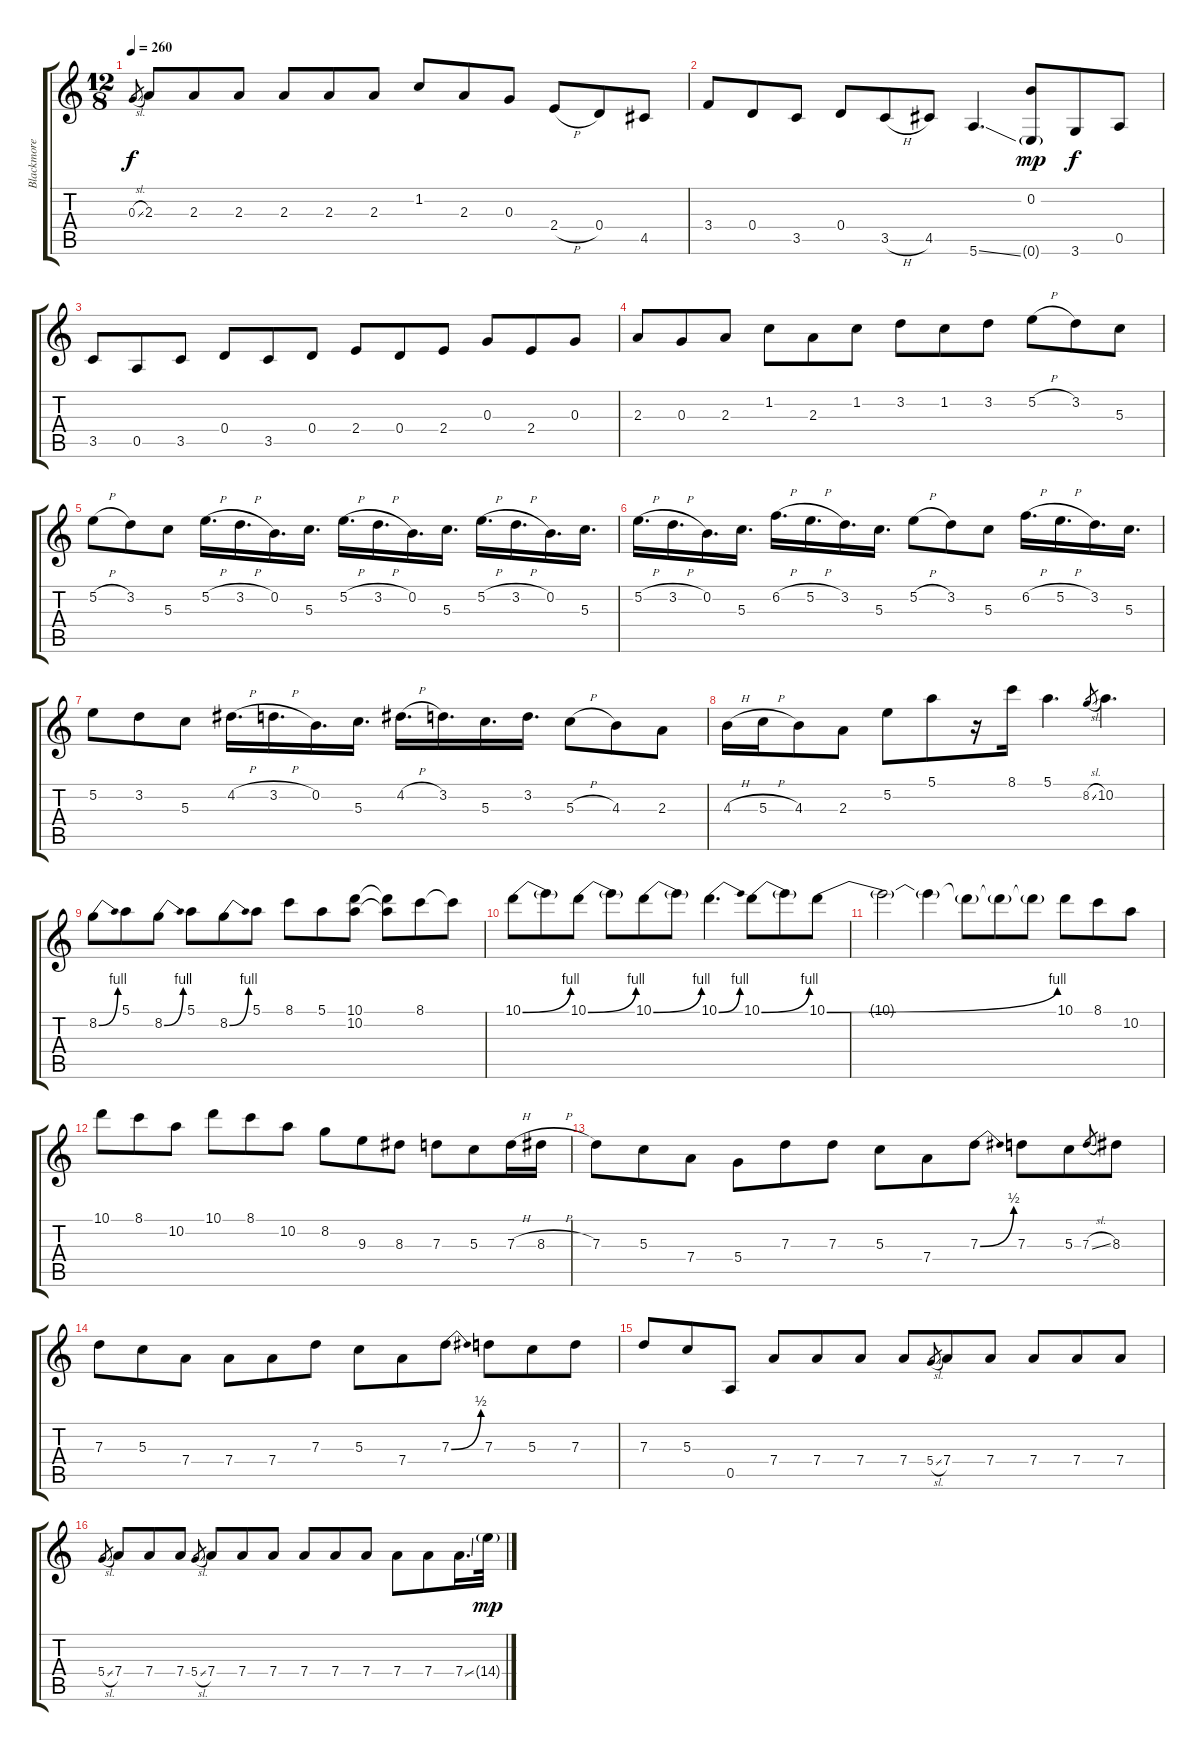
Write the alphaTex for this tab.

\track ("Blackmore" "Blackmore") {instrument overdrivenguitar}
\staff {score tabs}
\tuning (E4 B3 G3 D3 A2 E2) {hide}
\ts (12 8)
\tempo 260
\clef g2
\ks c
0.3{sl}.8{gr dy f} 2.3.8 2.3.8 2.3.8 2.3.8 2.3.8 2.3.8 1.2.8 2.3.8 0.3.8 2.4{h}.8 0.4.8 4.5.8 |
3.4.8 0.4.8 3.5.8 0.4.8 3.5{h}.8 4.5.8 5.6{ss}.4{d} (0.2 0.6{g}).8{dy mp} 3.6.8{dy f} 0.5.8 |
3.5.8 0.5.8 3.5.8 0.4.8 3.5.8 0.4.8 2.4.8 0.4.8 2.4.8 0.3.8 2.4.8 0.3.8 |
2.3.8 0.3.8 2.3.8 1.2.8 2.3.8 1.2.8 3.2.8 1.2.8 3.2.8 5.2{h}.8 3.2.8 5.3.8 |
5.2{h}.8 3.2.8 5.3.8 5.2{h}.16{d} 3.2{h}.16{d} 0.2.16{d} 5.3.16{d} 5.2{h}.16{d} 3.2{h}.16{d} 0.2.16{d} 5.3.16{d} 5.2{h}.16{d} 3.2{h}.16{d} 0.2.16{d} 5.3.16{d} |
5.2{h}.16{d} 3.2{h}.16{d} 0.2.16{d} 5.3.16{d} 6.2{h}.16{d} 5.2{h}.16{d} 3.2.16{d} 5.3.16{d} 5.2{h}.8 3.2.8 5.3.8 6.2{h}.16{d} 5.2{h}.16{d} 3.2.16{d} 5.3.16{d} |
5.2.8 3.2.8 5.3.8 4.2{h}.16{d} 3.2{h}.16{d} 0.2.16{d} 5.3.16{d} 4.2{h}.16{d} 3.2.16{d} 5.3.16{d} 3.2.16{d} 5.3{h}.8 4.3.8 2.3.8 |
4.3{h}.16 5.3{h}.16 4.3.8 2.3.8 5.2.8 5.1.8 r.16 8.1.16 5.1.4{d} 8.2{sl}.8{gr} 10.2.4{d} |
8.2{be (bend 0 0 60 4)}.8 5.1.8 8.2{be (bend 0 0 60 4)}.8 5.1.8 8.2{be (bend 0 0 60 4)}.8 5.1.8 8.1.8 5.1.8 (10.1 10.2).8 (10.1{t} 10.2{t}).8 8.1.8 8.1{t}.8 |
10.1{be (bend 0 0 60 4)}.8 10.1{t}.8 10.1{be (bend 0 0 60 4)}.8 10.1{t}.8 10.1{be (bend 0 0 60 4)}.8 10.1{t}.8 10.1{be (bend 0 0 60 4)}.4{d} 10.1{be (bend 0 0 60 4)}.8 10.1{t}.8 10.1{be (bend 0 0 60 4)}.8 |
10.1{t}.2 10.1{t}.4 10.1{t}.8 10.1{t}.8 10.1{t}.8 10.1.8 8.1.8 10.2.8 |
10.1.8 8.1.8 10.2.8 10.1.8 8.1.8 10.2.8 8.2.8 9.3.8 8.3.8 7.3.8 5.3.8 7.3{h}.16 8.3{h}.16 |
7.3.8 5.3.8 7.4.8 5.4.8 7.3.8 7.3.8 5.3.8 7.4.8 7.3{be (bend 0 0 60 2)}.8 7.3.8 5.3.8 7.3{sl}.8{gr} 8.3.8 |
7.3.8 5.3.8 7.4.8 7.4.8 7.4.8 7.3.8 5.3.8 7.4.8 7.3{be (bend 0 0 60 2)}.8 7.3.8 5.3.8 7.3.8 |
7.3.8 5.3.8 0.5.8 7.4.8 7.4.8 7.4.8 7.4.8 5.4{sl}.8{gr} 7.4.8 7.4.8 7.4.8 7.4.8 7.4.8 |
5.4{sl}.8{gr} 7.4.8 7.4.8 7.4.8 5.4{sl}.8{gr} 7.4.8 7.4.8 7.4.8 7.4.8 7.4.8 7.4.8 7.4.8 7.4.8 7.4{ss}.16{d} 14.4{g}.32{dy mp}
